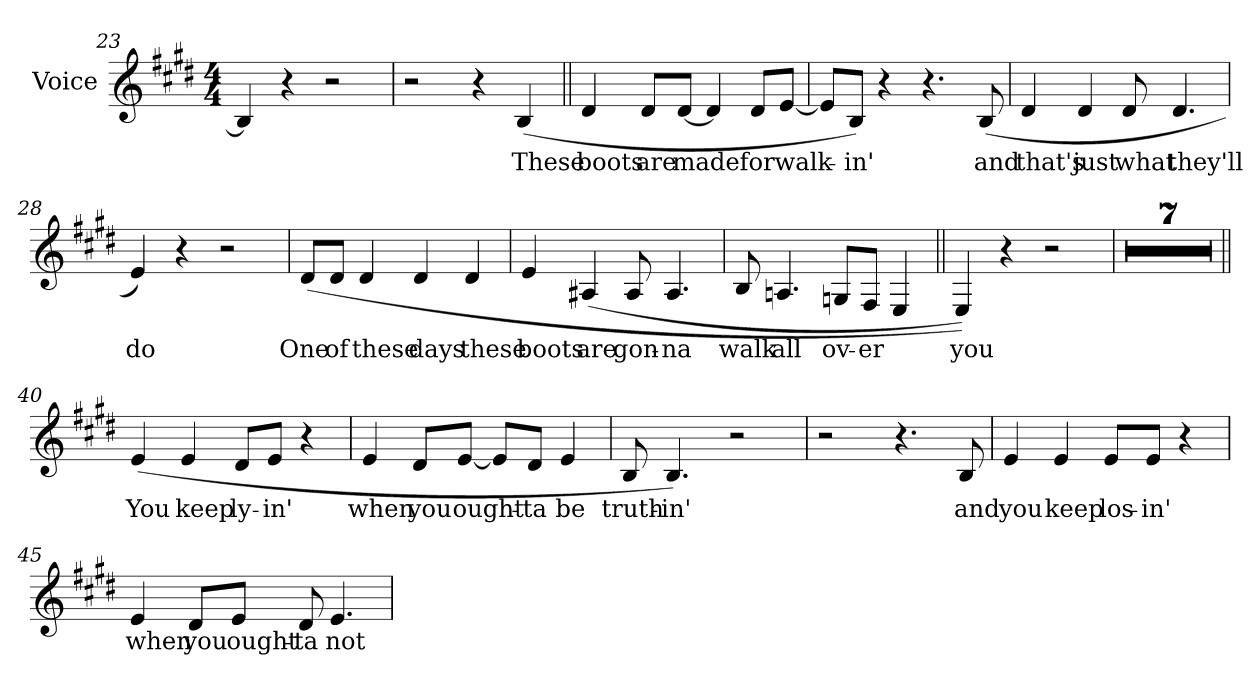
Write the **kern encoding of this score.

**kern	**text
*part1	*part1
*staff1	*staff1
*I"Voice	*
*I'Voice	*
*clefG2	*
*k[f#c#g#d#]	*
*E:	*
*M4/4	*
=23	=23
4Bi/]	.
4r	.
2r	.
=24	=24
2r	.
4r	.
!	!LO:LY:b:color=#000000
(4Bi/	These
=25||	=25||
!	!LO:LY:b:color=#000000
4d#i/	boots
!	!LO:LY:b:color=#000000
8d#i/L	are
!	!LO:LY:b:color=#000000
[8d#i/J	made
4d#i/]	.
!	!LO:LY:b:color=#000000
8d#i/L	for
!	!LO:LY:b:color=#000000
[8ei/J	walk-
!!LO:LB:g=z
=26	=26
8ei/L]	.
!	!LO:LY:b:color=#000000
8Bi/J)	-in'
4r	.
4.r	.
!	!LO:LY:b:color=#000000
(8Bi/	and
=27	=27
!	!LO:LY:b:color=#000000
4d#i/	that's
!	!LO:LY:b:color=#000000
4d#i/	just
!	!LO:LY:b:color=#000000
8d#i/	what
!	!LO:LY:b:color=#000000
4.d#i/	they'll
=28	=28
!	!LO:LY:b:color=#000000
4ei/)	do
4r	.
2r	.
=29	=29
!	!LO:LY:b:color=#000000
(8d#i/L	One
!	!LO:LY:b:color=#000000
8d#i/J	of
!	!LO:LY:b:color=#000000
4d#i/	these
!	!LO:LY:b:color=#000000
4d#i/	days
!	!LO:LY:b:color=#000000
4d#i/	these
=30	=30
!	!LO:LY:b:color=#000000
4ei/	boots
!	!LO:LY:b:color=#000000
(4A#Xi/	are
!	!LO:LY:b:color=#000000
8A#i/	gon-
!	!LO:LY:b:color=#000000
4.A#i/	-na
!!LO:LB:g=z
=31	=31
!	!LO:LY:b:color=#000000
8Bi/	walk
!	!LO:LY:b:color=#000000
4.Ani/	all
!	!LO:LY:b:color=#000000
8Gni/L	ov-
!	!LO:LY:b:color=#000000
8F#i/J	-er
4Ei/	.
=32||	=32||
!	!LO:LY:b:color=#000000
4Ei/))	you
4r	.
2r	.
=33	=33
1r	.
=34	=34
1r	.
=35	=35
1r	.
=36	=36
1r	.
=37	=37
1r	.
=38	=38
1r	.
!!LO:LB:g=z
=39	=39
1r	.
=40||	=40||
!	!LO:LY:b:color=#000000
(4ei/	You
!	!LO:LY:b:color=#000000
4ei/	keep
!	!LO:LY:b:color=#000000
8d#i/L	ly-
!	!LO:LY:b:color=#000000
8ei/J	-in'
4r	.
=41	=41
!	!LO:LY:b:color=#000000
4ei/	when
!	!LO:LY:b:color=#000000
8d#i/L	you
!	!LO:LY:b:color=#000000
[8ei/J	ought-
8ei/L]	.
!	!LO:LY:b:color=#000000
8d#i/J	-ta
!	!LO:LY:b:color=#000000
4ei/	be
=42	=42
!	!LO:LY:b:color=#000000
8Bi/	truth-
!	!LO:LY:b:color=#000000
4.Bi/)	-in'
2r	.
=43	=43
2r	.
4.r	.
!	!LO:LY:b:color=#000000
8Bi/	and
!!LO:LB:g=z
=44	=44
!	!LO:LY:b:color=#000000
4ei/	you
!	!LO:LY:b:color=#000000
4ei/	keep
!	!LO:LY:b:color=#000000
8ei/L	los-
!	!LO:LY:b:color=#000000
8ei/J	-in'
4r	.
=45	=45
!	!LO:LY:b:color=#000000
4ei/	when
!	!LO:LY:b:color=#000000
8d#i/L	you
!	!LO:LY:b:color=#000000
8ei/J	ought-
!	!LO:LY:b:color=#000000
8d#i/	-ta
!	!LO:LY:b:color=#000000
4.ei/	not
=	=
*-	*-
